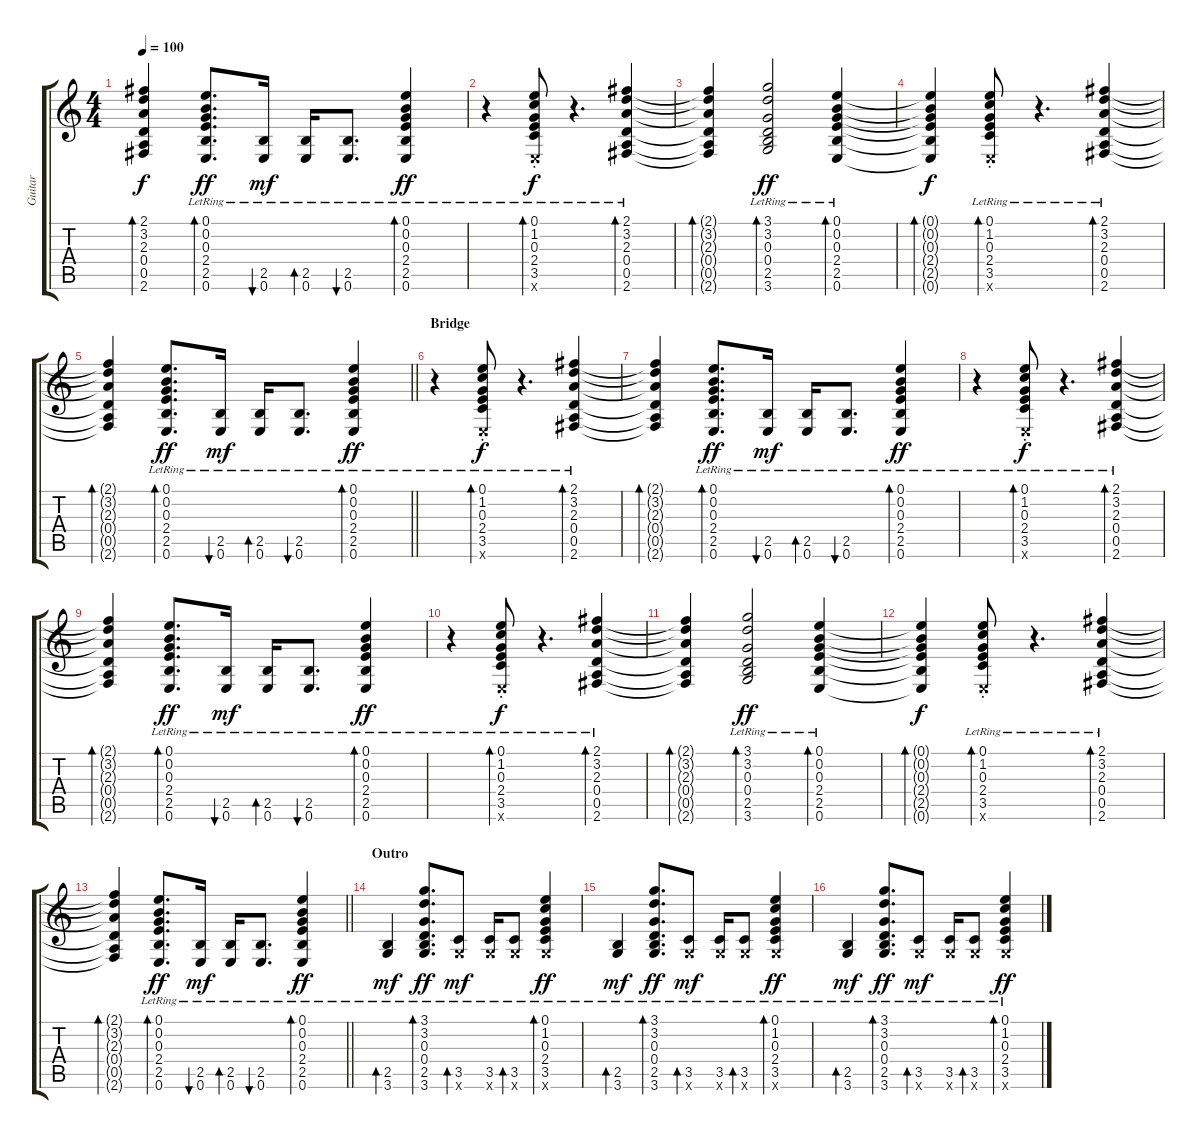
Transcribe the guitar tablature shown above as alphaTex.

\track ("Guitar" "Guitar") {instrument acousticguitarnylon}
\staff {score tabs}
\tuning (E4 B3 G3 D3 A2 E2) {hide}
\ts (4 4)
\tempo 100
\clef g2
\ks c
(2.1{t} 3.2{t} 2.3{t} 0.4{t} 0.5{t} 2.6{t}).4{bd 60 dy f} (0.1{lr} 0.2{lr} 0.3{lr} 2.4{lr} 2.5{lr} 0.6{lr}).8{d bd 60 dy ff} (2.5{lr} 0.6{lr}).16{bu 60 dy mf} (2.5{lr} 0.6{lr}).16{bd 60} (2.5{lr} 0.6{lr}).8{d bu 60} (0.1{lr} 0.2{lr} 0.3{lr} 2.4{lr} 2.5{lr} 0.6{lr}).4{bd 60 dy ff} |
r.4 (0.1{st lr} 1.2{st lr} 0.3{st lr} 2.4{st lr} 3.5{st lr} 0.6{x}).8{bd 60 dy f} r.4{d} (2.1{lr} 3.2{lr} 2.3{lr} 0.4{lr} 0.5{lr} 2.6{lr}).4{bd 60} |
(2.1{t} 3.2{t} 2.3{t} 0.4{t} 0.5{t} 2.6{t}).4{bd 60} (3.1{lr} 3.2{lr} 0.3{lr} 0.4{lr} 2.5{lr} 3.6{lr}).2{bd 60 dy ff} (0.1{lr} 0.2{lr} 0.3{lr} 2.4{lr} 2.5{lr} 0.6{lr}).4{bd 60} |
(0.1{t} 0.2{t} 0.3{t} 2.4{t} 2.5{t} 0.6{t}).4{bd 60 dy f} (0.1{st lr} 1.2{st lr} 0.3{st lr} 2.4{st lr} 3.5{st lr} 0.6{x}).8{bd 60} r.4{d} (2.1{lr} 3.2{lr} 2.3{lr} 0.4{lr} 0.5{lr} 2.6{lr}).4{bd 60} |
\barLineRight lightlight
(2.1{t} 3.2{t} 2.3{t} 0.4{t} 0.5{t} 2.6{t}).4{bd 60} (0.1{lr} 0.2{lr} 0.3{lr} 2.4{lr} 2.5{lr} 0.6{lr}).8{d bd 60 dy ff} (2.5{lr} 0.6{lr}).16{bu 60 dy mf} (2.5{lr} 0.6{lr}).16{bd 60} (2.5{lr} 0.6{lr}).8{d bu 60} (0.1{lr} 0.2{lr} 0.3{lr} 2.4{lr} 2.5{lr} 0.6{lr}).4{bd 60 dy ff} |
\section ("" "Bridge")
r.4 (0.1{st lr} 1.2{st lr} 0.3{st lr} 2.4{st lr} 3.5{st lr} 0.6{x}).8{bd 60 dy f} r.4{d} (2.1{lr} 3.2{lr} 2.3{lr} 0.4{lr} 0.5{lr} 2.6{lr}).4{bd 60} |
(2.1{t} 3.2{t} 2.3{t} 0.4{t} 0.5{t} 2.6{t}).4{bd 60} (0.1{lr} 0.2{lr} 0.3{lr} 2.4{lr} 2.5{lr} 0.6{lr}).8{d bd 60 dy ff} (2.5{lr} 0.6{lr}).16{bu 60 dy mf} (2.5{lr} 0.6{lr}).16{bd 60} (2.5{lr} 0.6{lr}).8{d bu 60} (0.1{lr} 0.2{lr} 0.3{lr} 2.4{lr} 2.5{lr} 0.6{lr}).4{bd 60 dy ff} |
r.4 (0.1{st lr} 1.2{st lr} 0.3{st lr} 2.4{st lr} 3.5{st lr} 0.6{x}).8{bd 60 dy f} r.4{d} (2.1{lr} 3.2{lr} 2.3{lr} 0.4{lr} 0.5{lr} 2.6{lr}).4{bd 60} |
(2.1{t} 3.2{t} 2.3{t} 0.4{t} 0.5{t} 2.6{t}).4{bd 60} (0.1{lr} 0.2{lr} 0.3{lr} 2.4{lr} 2.5{lr} 0.6{lr}).8{d bd 60 dy ff} (2.5{lr} 0.6{lr}).16{bu 60 dy mf} (2.5{lr} 0.6{lr}).16{bd 60} (2.5{lr} 0.6{lr}).8{d bu 60} (0.1{lr} 0.2{lr} 0.3{lr} 2.4{lr} 2.5{lr} 0.6{lr}).4{bd 60 dy ff} |
r.4 (0.1{st lr} 1.2{st lr} 0.3{st lr} 2.4{st lr} 3.5{st lr} 0.6{x}).8{bd 60 dy f} r.4{d} (2.1{lr} 3.2{lr} 2.3{lr} 0.4{lr} 0.5{lr} 2.6{lr}).4{bd 60} |
(2.1{t} 3.2{t} 2.3{t} 0.4{t} 0.5{t} 2.6{t}).4{bd 60} (3.1{lr} 3.2{lr} 0.3{lr} 0.4{lr} 2.5{lr} 3.6{lr}).2{bd 60 dy ff} (0.1{lr} 0.2{lr} 0.3{lr} 2.4{lr} 2.5{lr} 0.6{lr}).4{bd 60} |
(0.1{t} 0.2{t} 0.3{t} 2.4{t} 2.5{t} 0.6{t}).4{bd 60 dy f} (0.1{st lr} 1.2{st lr} 0.3{st lr} 2.4{st lr} 3.5{st lr} 0.6{x}).8{bd 60} r.4{d} (2.1{lr} 3.2{lr} 2.3{lr} 0.4{lr} 0.5{lr} 2.6{lr}).4{bd 60} |
\barLineRight lightlight
(2.1{t} 3.2{t} 2.3{t} 0.4{t} 0.5{t} 2.6{t}).4{bd 60} (0.1{lr} 0.2{lr} 0.3{lr} 2.4{lr} 2.5{lr} 0.6{lr}).8{d bd 60 dy ff} (2.5{lr} 0.6{lr}).16{bu 60 dy mf} (2.5{lr} 0.6{lr}).16{bd 60} (2.5{lr} 0.6{lr}).8{d bu 60} (0.1{lr} 0.2{lr} 0.3{lr} 2.4{lr} 2.5{lr} 0.6{lr}).4{bd 60 dy ff} |
\section ("" "Outro")
(2.5{lr} 3.6{lr}).4{bd 60 dy mf} (3.1{lr} 3.2{lr} 0.3{lr} 0.4{lr} 2.5{lr} 3.6{lr}).8{d bd 60 dy ff} (3.5{lr} 3.6{x}).8{bd 60 dy mf} (3.5{lr} 3.6{x}).16 (3.5{lr} 3.6{x}).8{bd 60} (0.1{lr} 1.2{lr} 0.3{lr} 2.4{lr} 3.5{lr} 3.6{x}).4{bd 60 dy ff} |
(2.5{lr} 3.6{lr}).4{bd 60 dy mf} (3.1{lr} 3.2{lr} 0.3{lr} 0.4{lr} 2.5{lr} 3.6{lr}).8{d bd 60 dy ff} (3.5{lr} 3.6{x}).8{bd 60 dy mf} (3.5{lr} 3.6{x}).16 (3.5{lr} 3.6{x}).8{bd 60} (0.1{lr} 1.2{lr} 0.3{lr} 2.4{lr} 3.5{lr} 3.6{x}).4{bd 60 dy ff} |
(2.5{lr} 3.6{lr}).4{bd 60 dy mf} (3.1{lr} 3.2{lr} 0.3{lr} 0.4{lr} 2.5{lr} 3.6{lr}).8{d bd 60 dy ff} (3.5{lr} 3.6{x}).8{bd 60 dy mf} (3.5{lr} 3.6{x}).16 (3.5{lr} 3.6{x}).8{bd 60} (0.1{lr} 1.2{lr} 0.3{lr} 2.4{lr} 3.5{lr} 3.6{x}).4{bd 60 dy ff}
